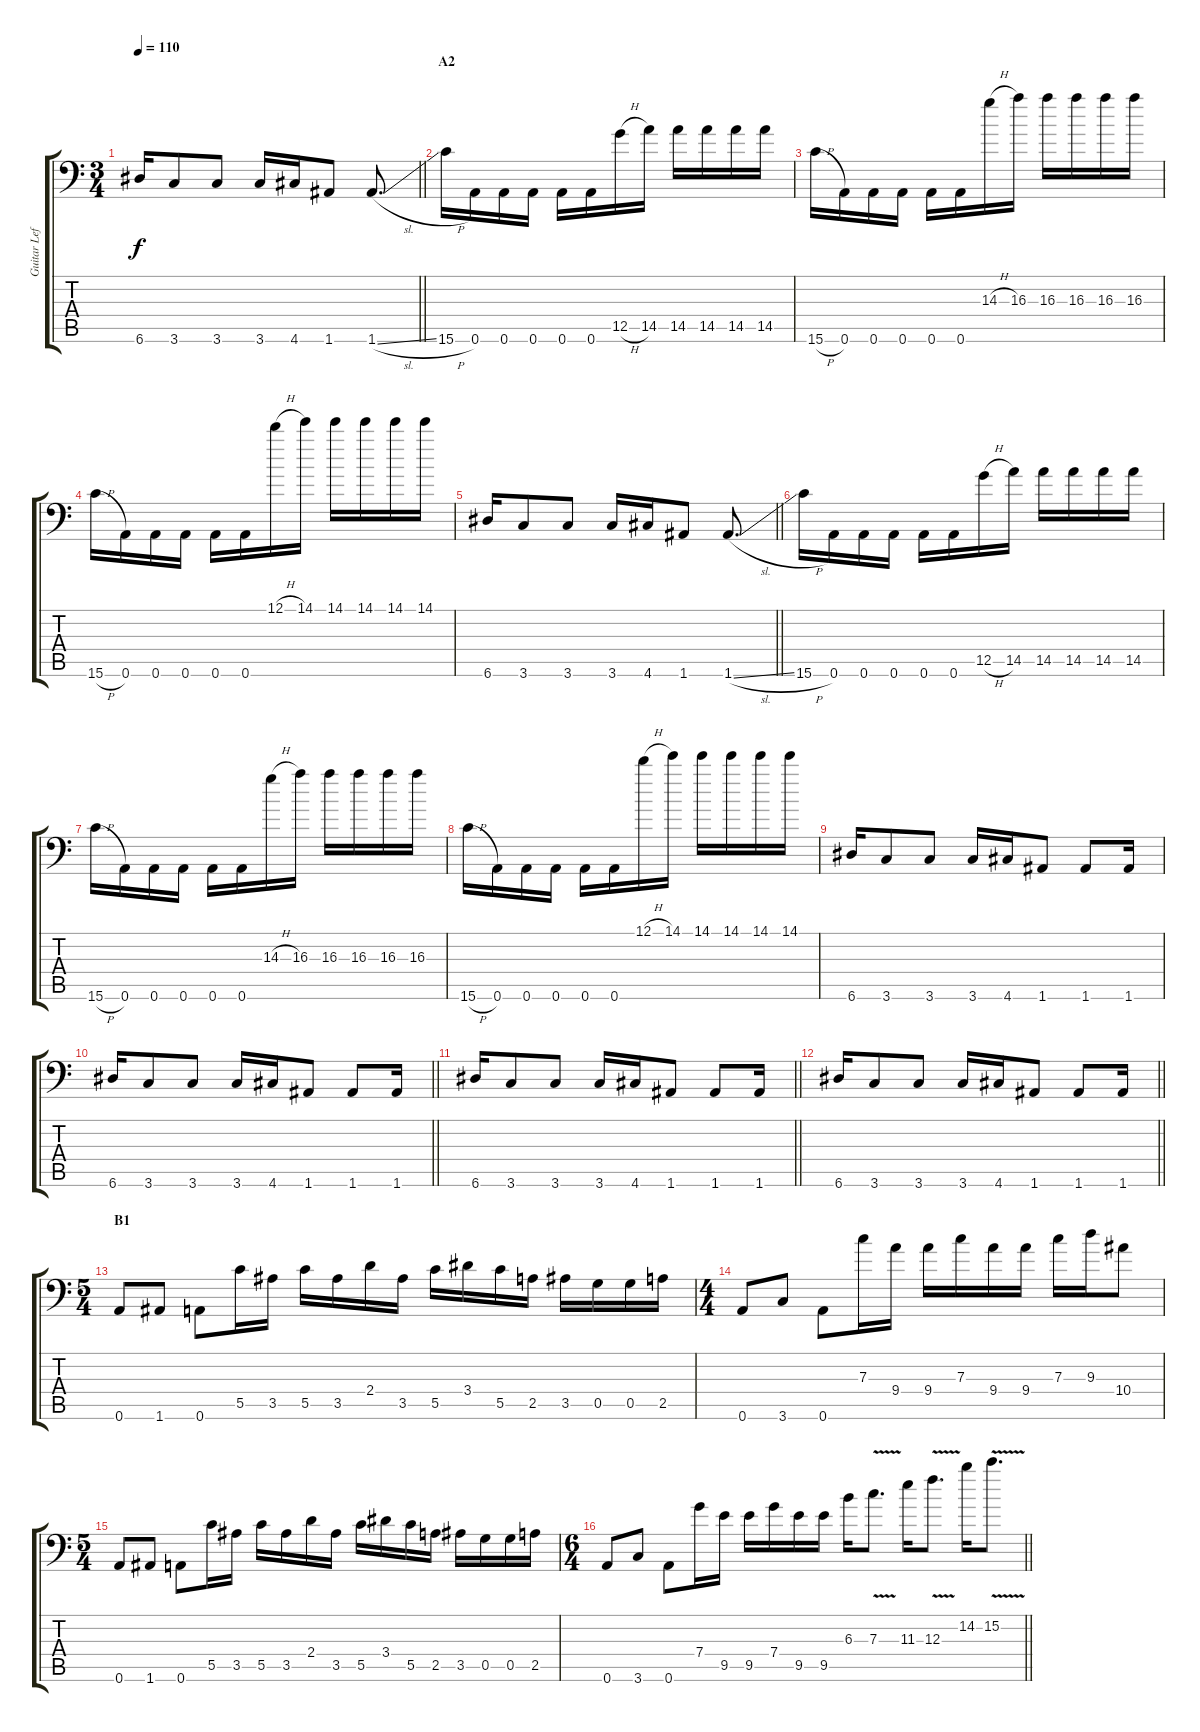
\track ("Guitar Left" "Guitar Lef") {instrument distortionguitar}
\staff {score tabs}
\tuning (D4 A3 F3 C3 G2 A1) {hide}
\ts (3 4)
\tempo 110
\clef f4
\barLineRight lightlight
\ks c
6.6.16{dy f} 3.6.8 3.6.8 3.6.16 4.6.16 1.6.8 1.6{sl}.8{d} |
\section ("" "A2")
15.6{h}.16 0.6.16 0.6.16 0.6.16 0.6.16 0.6.16 12.5{h}.16 14.5.16 14.5.16 14.5.16 14.5.16 14.5.16 |
15.6{h}.16 0.6.16 0.6.16 0.6.16 0.6.16 0.6.16 14.3{h}.16 16.3.16 16.3.16 16.3.16 16.3.16 16.3.16 |
15.6{h}.16 0.6.16 0.6.16 0.6.16 0.6.16 0.6.16 12.1{h}.16 14.1.16 14.1.16 14.1.16 14.1.16 14.1.16 |
\barLineRight lightlight
6.6.16 3.6.8 3.6.8 3.6.16 4.6.16 1.6.8 1.6{sl}.8{d} |
15.6{h}.16 0.6.16 0.6.16 0.6.16 0.6.16 0.6.16 12.5{h}.16 14.5.16 14.5.16 14.5.16 14.5.16 14.5.16 |
15.6{h}.16 0.6.16 0.6.16 0.6.16 0.6.16 0.6.16 14.3{h}.16 16.3.16 16.3.16 16.3.16 16.3.16 16.3.16 |
15.6{h}.16 0.6.16 0.6.16 0.6.16 0.6.16 0.6.16 12.1{h}.16 14.1.16 14.1.16 14.1.16 14.1.16 14.1.16 |
6.6.16 3.6.8 3.6.8 3.6.16 4.6.16 1.6.8 1.6.8 1.6.16 |
\barLineRight lightlight
6.6.16 3.6.8 3.6.8 3.6.16 4.6.16 1.6.8 1.6.8 1.6.16 |
\barLineRight lightlight
6.6.16 3.6.8 3.6.8 3.6.16 4.6.16 1.6.8 1.6.8 1.6.16 |
\barLineRight lightlight
6.6.16 3.6.8 3.6.8 3.6.16 4.6.16 1.6.8 1.6.8 1.6.16 |
\ts (5 4)
\section ("" "B1")
0.6.8 1.6.8 0.6.8 5.5.16 3.5.16 5.5.16 3.5.16 2.4.16 3.5.16 5.5.16 3.4.16 5.5.16 2.5.16 3.5.16 0.5.16 0.5.16 2.5.16 |
\ts (4 4)
0.6.8 3.6.8 0.6.8 7.3.16 9.4.16 9.4.16 7.3.16 9.4.16 9.4.16 7.3.16 9.3.16 10.4.8 |
\ts (5 4)
0.6.8 1.6.8 0.6.8 5.5.16 3.5.16 5.5.16 3.5.16 2.4.16 3.5.16 5.5.16 3.4.16 5.5.16 2.5.16 3.5.16 0.5.16 0.5.16 2.5.16 |
\ts (6 4)
\barLineRight lightlight
0.6.8 3.6.8 0.6.8 7.4.16 9.5.16 9.5.16 7.4.16 9.5.16 9.5.16 6.3.16 7.3{v}.8{d} 11.3.16 12.3{v}.8{d} 14.2.16 15.2{v}.8{d}
